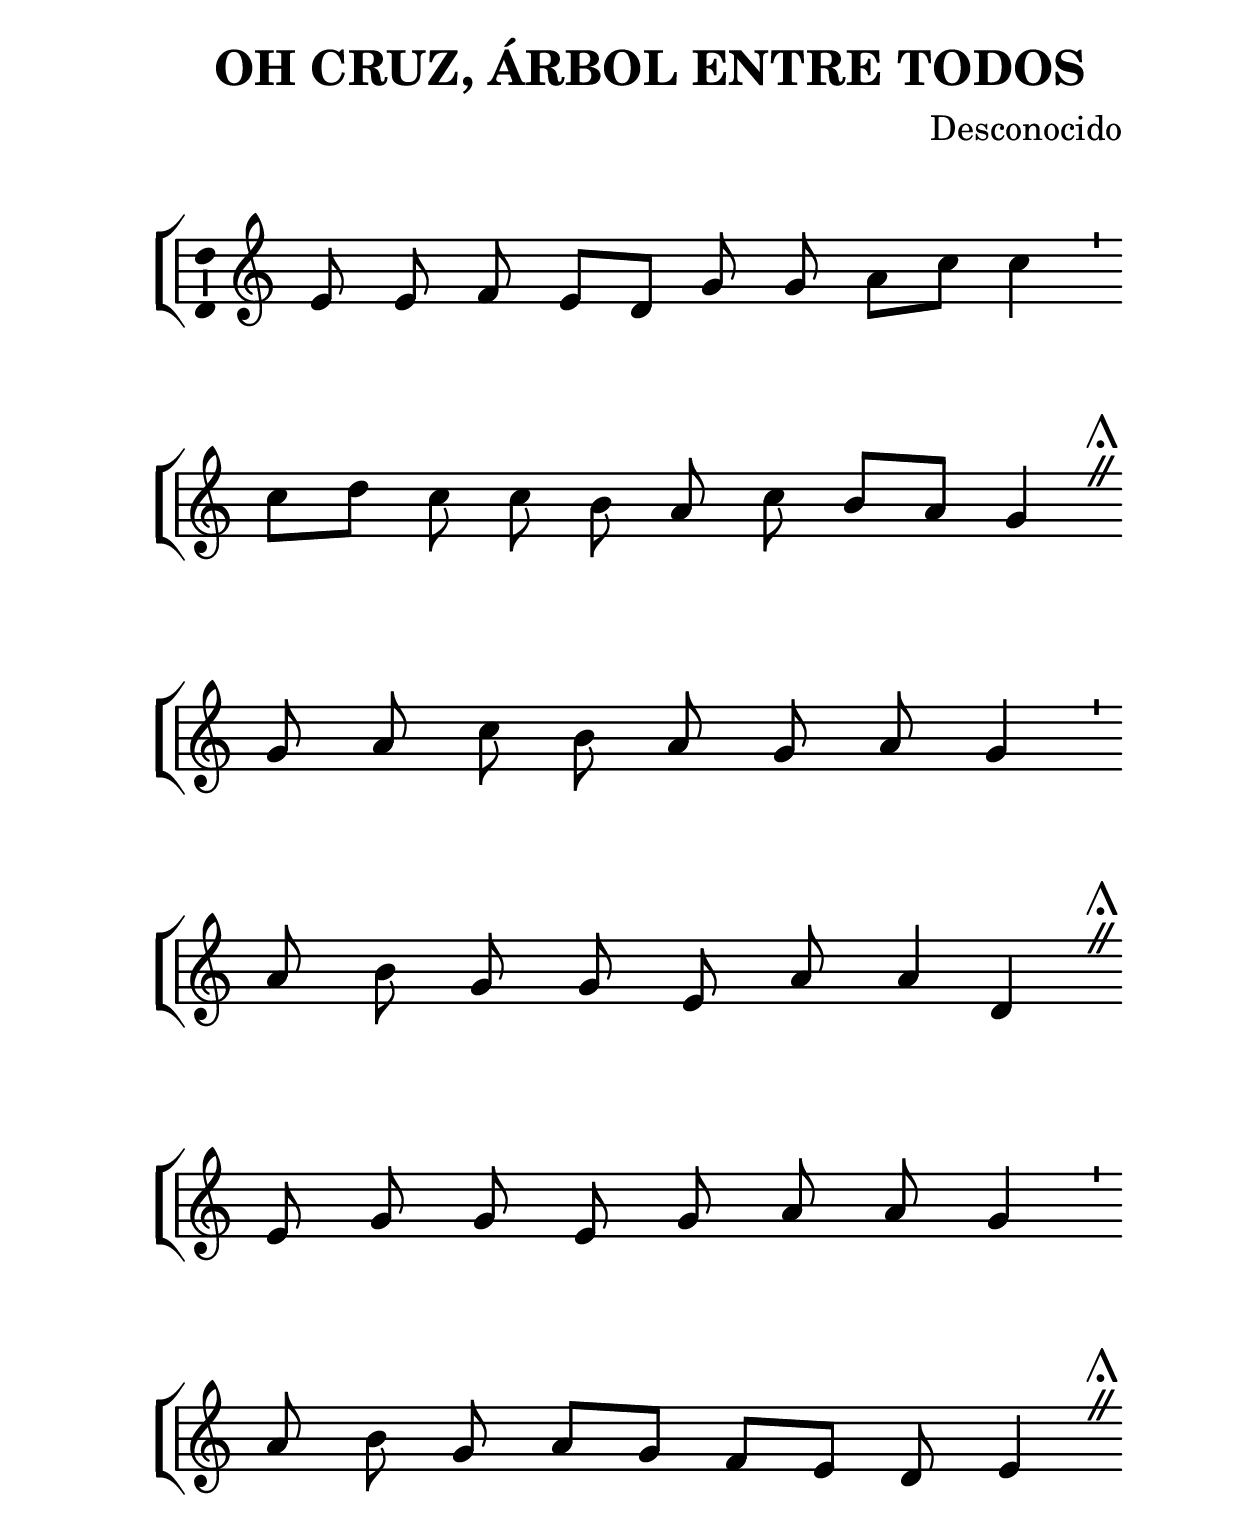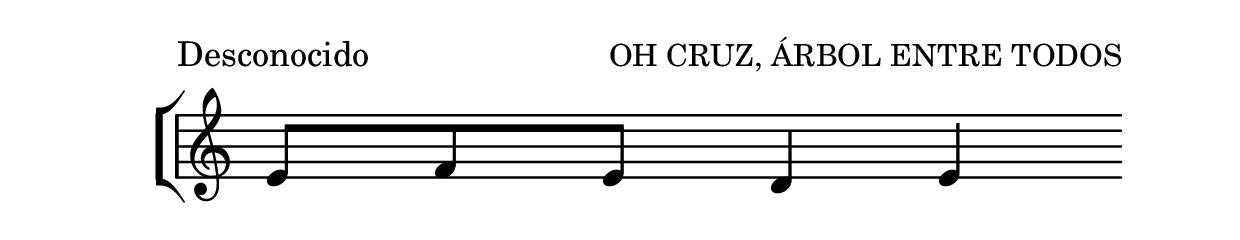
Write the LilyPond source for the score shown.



%versión de lilypond para la que se ha escrito esta partitura:
\version "2.16.0"

	%Tamaño papel
	#(set-default-paper-size "a4")
	%Tamaño partitura
	#(set-global-staff-size 30)
	%No responde al pulsar sobre una nota
	#(ly:set-option 'point-and-click #f)

%parámetros del encabezamiento:
\header {
	%title = "OH CRUZ, ÁRBOL ENTRE TODOS"
	title = \markup{\fontsize #-1 "OH CRUZ, ÁRBOL ENTRE TODOS"}
	subtitle = ""
	composer = "Desconocido"
	poet = ""
	meter = ""
	arranger = ""
%	tagline="Monasterio de la Madre de Dios. Buenafuente del Sistal."
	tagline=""
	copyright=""
	tiempo = ""
	usos = ""
	letra = "Oh Cruz, árbol entre todos el más noble y más precoz, no hay ninguno que te iguale en lozanía y verdor, y tu fruto es más sabroso que el fruto que Adán comió. Árbol alto, de tus ramas atenúa algo el rigor, amortigua la aspereza que te dio tu Creador, y en más blando tronco extiende los miembros del que es tu Dios. Sólo tú te mereciste dar al mundo un Salvador, y a los náufragos llevarlos a la nueva salvación, que el Cordero generoso con su sangre nos ganó. Demos gloria sempiterna al piadoso y justo Dios, al Padre y a su Engendrado y al Santo Consolador. A la Trinidad alabe por siempre la Creación. Amén."
	}

%parámetros asociados al papel:
\paper  {
	oddHeaderMarkup = \markup {\fill-line { \on-the-fly #not-first-page \fromproperty #'header:title \on-the-fly #not-first-page \fromproperty #'header:composer }}
	evenHeaderMarkup = \markup {\fill-line { \fromproperty #'header:composer \fromproperty #'header:title }}
	#(set-paper-size "a4")
	print-page-number = ##f
	first-page-number = 1
	print-first-page-number = ##f
%	head-separation = 3.0 \cm
	top-margin = 2.0 \cm
	bottom-margin = 0.0\cm
%%%	bottom-margin = -2.0\cm
	left-margin = 3.0 \cm
	line-width = 16.0 \cm
	indent = 8\mm
	interscoreline = 2.\mm
	between-system-space = 15\mm
%	para que las partituras no llenen la hoja:
	ragged-bottom = ##t
%	idem para la última hoja:
	ragged-last-bottom = ##f
%	para que las partituras llenen el ancho del papel:
	ragged-last = ##f
	after-title-space = 2.5 \cm
%page-count=1
%system-count=8

	%Flexible Vertical Spacing
%	markup-markup-spacing =
%	#'((basic-distance . 15) (minimum-distance . 15) (padding . 3))
	markup-system-spacing =
	#'((basic-distance . 15) (minimum-distance . 15) (padding . 3))
	system-system-spacing =
	#'((basic-distance . 15) (minimum-distance . 15) (padding . 3))
	score-system-spacing =
	#'((basic-distance . 15) (minimum-distance . 15) (padding . 5))
%	top-system-spacing = % header
%	#'((basic-distance . 8) (minimum-distance . 0) (padding . 0))
%	top-markup-spacing =
%	#'((basic-distance . 20) (minimum-distance . 20) (padding . 0))
	last-bottom-spacing = % footer
	#'((basic-distance . 5) (minimum-distance . 5) (padding . 0))
%	score-markup-spacing =
%	#'((basic-distance . 16) (minimum-distance . 13) (padding . 0))

	}


%para incluir divisiones gregorianas
\include "gregorian.ly"
%Ojo. Incluir este fichero implica desactivar la sentencia ragged-last = ##f
%Es decir, deja de justificar las partituras a la derecha


%parámetros que afectan a toda la partitura:
global =  {
	%clave de sol (G):
	\clef G
	%armadura:
%%%	\transpose a b
	\key c \major
	\tempo 4=75
	\set Score.tempoHideNote = ##t
	}

melodia =
%%%	\transpose a b
{
	\relative c' {

\time 11/8
\autoBeamOff

e8 e f e [d] g g a [c] c4
\divisioMinima
\break

c8 [d] c c b a c b [a] g4
\divisioMaior
\break

\time 9/8
g8 a c b a g a g4
\divisioMinima
\break

\time 10/8
a8 b g g e a a4 d,
\divisioMaior
\break

\time 9/8
e8 g g e g a a g4
\divisioMinima
\break

\time 10/8
a8 b g a [g] f [e] d e4
\divisioMaior
\break

\time 7/8
e8 [f e] d4 e
\finalis

%\bar "|."
}
}


texto = \lyricmode {
\set stanza =#"1. " Oh Cruz, ár -- bol __ en -- tre to -- dos
el __ más no -- ble y más pre -- coz,
no~hay nin -- gu -- no que te~i -- gua -- le
en lo -- za -- ní -- a y ver -- dor,
y tu fru -- to~es más sa -- bro -- so
que~el fru -- to que~A -- dán __ co -- mió.
}

textob = \lyricmode {
\set stanza =#"2. " Ár -- bol al -- to, __ de tus ra -- mas
a -- te -- nú -- a al -- go~el ri -- gor,
a -- mor -- ti -- gua la~as -- pe -- re -- za
que te dio tu Cre -- _ a -- dor,
y~en más blan -- do tron -- co~ex -- tien -- de
los miem -- bros del __ que~es __ tu Dios.
}

textoc = \lyricmode {
\set stanza =#"3. " Só -- lo tú te __ me -- re -- cis -- te
dar __ al mun -- do un Sal -- va -- dor,
y~a los náu -- fra -- gos lle -- var -- los
a la nue -- va sal -- va -- ción, __ _
que~el Cor -- de -- ro ge -- ne -- ro -- so
con su san -- gre __ nos ga -- nó.
	}

textod = \lyricmode {
\set stanza =#"4. " De -- mos glo -- ria __ sem -- pi -- ter -- na
al __ pia -- do -- so y jus -- to Dios,
al Pa -- dre y~a su~En -- gen -- dra -- do
y al San -- to Con -- so -- la -- dor.
A la Tri -- ni -- dad a -- la -- be
por siem -- pre la __ Cre -- a -- ción.
A -- mén. __ _
	}


vozStaff = \context Voice = vozStaff
\with {\consists "Ambitus_engraver"}
<<
	\set Staff.instrumentName = ""
	\set Staff.shortInstrumentName = ""
	\set Staff.midiInstrument = #"acoustic grand"
	\set Staff.midiMinimumVolume = #0.7
	\set Staff.midiMaximumVolume = #0.9
	\global
	\melodia
	>>


textoStaff = \context Lyrics = textoStaff <<
%	\set vocalName =#"1. "
	\set shortVocalName =#"1. "
	\lyricsto vozStaff \texto
	>>

textobStaff = \context Lyrics = textobStaff <<
%	\set vocalName =#"2. "
	\set shortVocalName =#"2. "
	\lyricsto vozStaff \textob
	>>

textocStaff = \context Lyrics = textocStaff <<
%	\set vocalName =#"3. "
	\set shortVocalName =#"3. "
	\lyricsto vozStaff \textoc
	>>

textodStaff = \context Lyrics = textodStaff <<
%	\set vocalName =#"4. "
	\set shortVocalName =#"4. "
	\lyricsto vozStaff \textod
	>>


\book {
	\score {
		\context ChoirStaff {
			\override StaffGroup.SystemStartBracket #'collapse-height = #1
			\override Score.SystemStartBar #'collapse-height = #1
			<<
			\vozStaff
			\textoStaff
			\textobStaff
			\textocStaff
			\textodStaff
			>>
		}
		\layout {
ragged-last = ##f
	    		\context {
				\Lyrics
				%\override LyricText #'font-size = #2
				}
	   		\context {
				\Score
				%\override StaffSymbol #'staff-space = #(magstep +3)
%%%				\override InstrumentName #'X-offset = #1.5
				\override InstrumentName #'X-offset = #-0.5
				\override InstrumentName #'font-series = #'bold
				}
			\context {
				\Staff
				\remove "Time_signature_engraver"
				\override BarLine #'transparent = ##t
				}
			}
		}
	\score {
		\context ChoirStaff {
			\override StaffGroup.SystemStartBracket #'collapse-height = #1
			\override Score.SystemStartBar #'collapse-height = #1
			<<
			\vozStaff
			>>
		}
		\midi {
	  		\context {
	  			\Score
				tempoWholesPerMinute = #(ly:make-moment 70 4)
				}
			}
		}
}


